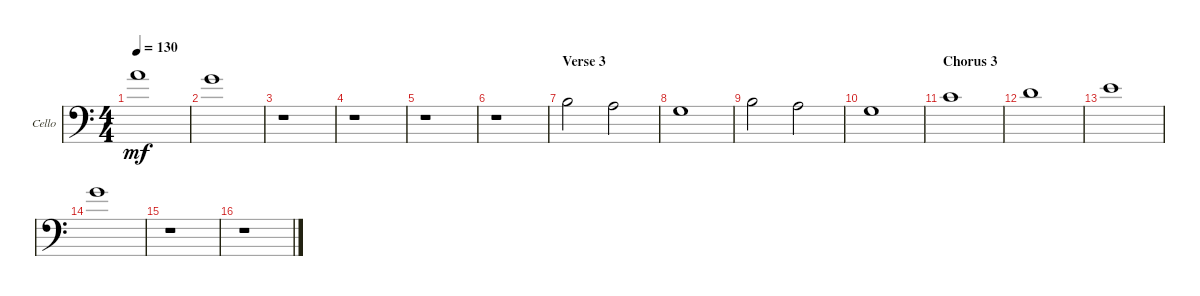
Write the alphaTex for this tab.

\bracketExtendMode groupsimilarinstruments
\firstSystemTrackNameOrientation horizontal
\otherSystemsTrackNameOrientation horizontal
\chordDiagramsInScore
\track ("Cello" "Cello") {instrument cello}
\staff {score}
\tuning (A3 D3 G2 C2)
\ts (4 4)
\tempo 130
\clef f4
\ks c
19.2.1{dy mf} |
17.2.1 |
r.1 |
r.1 |
r.1 |
r.1 |
\section ("" "Verse 3")
9.2.2 7.2.2 |
5.2.1 |
9.2.2 7.2.2 |
5.2.1 |
\section ("" "Chorus 3")
10.2.1 |
12.2.1 |
14.2.1 |
17.2.1 |
r.1 |
r.1
